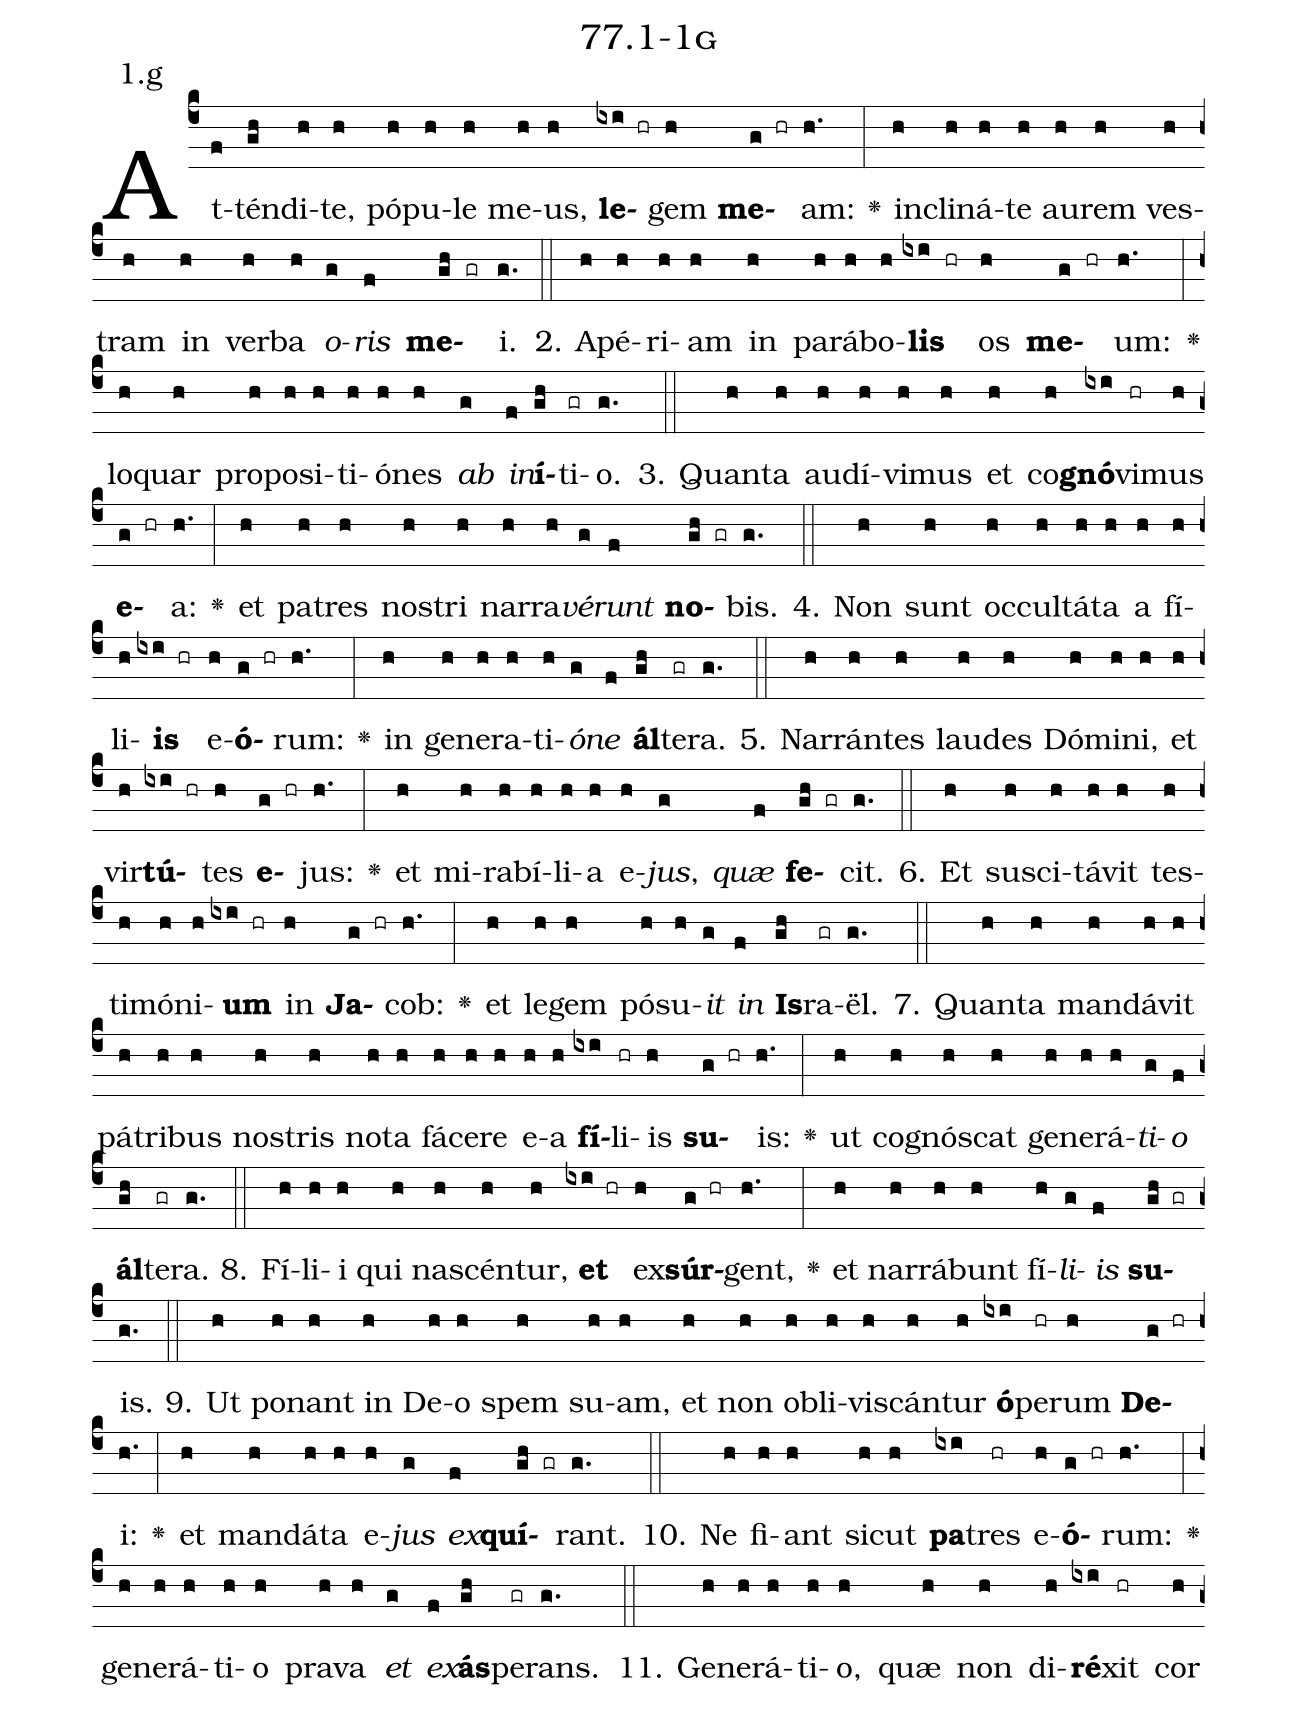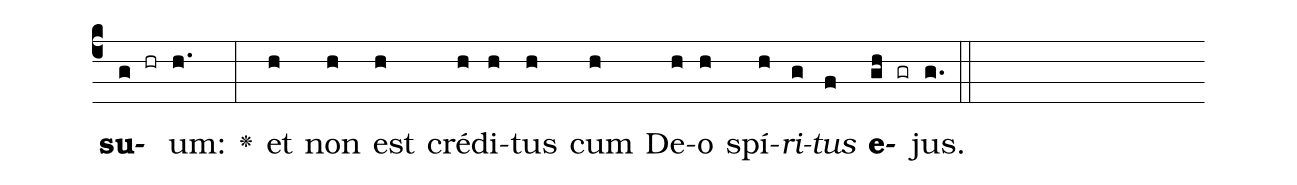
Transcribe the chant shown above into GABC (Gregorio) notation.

name: 77.1-1g;
annotation: 1.g;
%%
(c4)At(f)tén(gh)di(h)te,(h) pó(h)pu(h)le(h) me(h)us,(h) <b>le</b>(ixi hr)gem(h) <b>me</b>(g hr)am:(h.) <v>\greheightstar</v>(:) in(h)cli(h)ná(h)te(h) au(h)rem(h) ves(h)tram(h) in(h) ver(h)ba(h) <i>o</i>(g)<i>ris</i>(f) <b>me</b>(gh gr)i.(g.) (::)
2. A(h)pé(h)ri(h)am(h) in(h) pa(h)rá(h)bo(h)<b>lis</b>(ixi hr) os(h) <b>me</b>(g hr)um:(h.) <v>\greheightstar</v>(:) lo(h)quar(h) pro(h)po(h)si(h)ti(h)ó(h)nes(h) <i>ab</i>(g) <i>in</i>(f)<b>í</b>(gh)ti(gr)o.(g.) (::)
3. Quan(h)ta(h) au(h)dí(h)vi(h)mus(h) et(h) co(h)<b>gnó</b>(ixi)vi(hr)mus(h) <b>e</b>(g hr)a:(h.) <v>\greheightstar</v>(:) et(h) pa(h)tres(h) nos(h)tri(h) nar(h)ra(h)<i>vé</i>(g)<i>runt</i>(f) <b>no</b>(gh gr)bis.(g.) (::)
4. Non(h) sunt(h) oc(h)cul(h)tá(h)ta(h) a(h) fí(h)li(h)<b>is</b>(ixi hr) e(h)<b>ó</b>(g hr)rum:(h.) <v>\greheightstar</v>(:) in(h) ge(h)ne(h)ra(h)ti(h)<i>ó</i>(g)<i>ne</i>(f) <b>ál</b>(gh)te(gr)ra.(g.) (::)
5. Nar(h)rán(h)tes(h) lau(h)des(h) Dó(h)mi(h)ni,(h) et(h) vir(h)<b>tú</b>(ixi hr)tes(h) <b>e</b>(g hr)jus:(h.) <v>\greheightstar</v>(:) et(h) mi(h)ra(h)bí(h)li(h)a(h) e(h)<i>jus</i>,(g) <i>quæ</i>(f) <b>fe</b>(gh gr)cit.(g.) (::)
6. Et(h) su(h)sci(h)tá(h)vit(h) tes(h)ti(h)mó(h)ni(h)<b>um</b>(ixi hr) in(h) <b>Ja</b>(g hr)cob:(h.) <v>\greheightstar</v>(:) et(h) le(h)gem(h) pó(h)su(h)<i>it</i>(g) <i>in</i>(f) <b>Is</b>(gh)ra(gr)ël.(g.) (::)
7. Quan(h)ta(h) man(h)dá(h)vit(h) pá(h)tri(h)bus(h) nos(h)tris(h) no(h)ta(h) fá(h)ce(h)re(h) e(h)a(h) <b>fí</b>(ixi)li(hr)is(h) <b>su</b>(g hr)is:(h.) <v>\greheightstar</v>(:) ut(h) co(h)gnós(h)cat(h) ge(h)ne(h)rá(h)<i>ti</i>(g)<i>o</i>(f) <b>ál</b>(gh)te(gr)ra.(g.) (::)
8. Fí(h)li(h)i(h) qui(h) na(h)scén(h)tur,(h) <b>et</b>(ixi hr) ex(h)<b>súr</b>(g hr)gent,(h.) <v>\greheightstar</v>(:) et(h) nar(h)rá(h)bunt(h) fí(h)<i>li</i>(g)<i>is</i>(f) <b>su</b>(gh gr)is.(g.) (::)
9. Ut(h) po(h)nant(h) in(h) De(h)o(h) spem(h) su(h)am,(h) et(h) non(h) ob(h)li(h)vis(h)cán(h)tur(h) <b>ó</b>(ixi)pe(hr)rum(h) <b>De</b>(g hr)i:(h.) <v>\greheightstar</v>(:) et(h) man(h)dá(h)ta(h) e(h)<i>jus</i>(g) <i>ex</i>(f)<b>quí</b>(gh gr)rant.(g.) (::)
10. Ne(h) fi(h)ant(h) sic(h)ut(h) <b>pa</b>(ixi)tres(hr) e(h)<b>ó</b>(g hr)rum:(h.) <v>\greheightstar</v>(:) ge(h)ne(h)rá(h)ti(h)o(h) pra(h)va(h) <i>et</i>(g) <i>ex</i>(f)<b>ás</b>(gh)pe(gr)rans.(g.) (::)
11. Ge(h)ne(h)rá(h)ti(h)o,(h) quæ(h) non(h) di(h)<b>ré</b>(ixi)xit(hr) cor(h) <b>su</b>(g hr)um:(h.) <v>\greheightstar</v>(:) et(h) non(h) est(h) cré(h)di(h)tus(h) cum(h) De(h)o(h) spí(h)<i>ri</i>(g)<i>tus</i>(f) <b>e</b>(gh gr)jus.(g.) (::)
